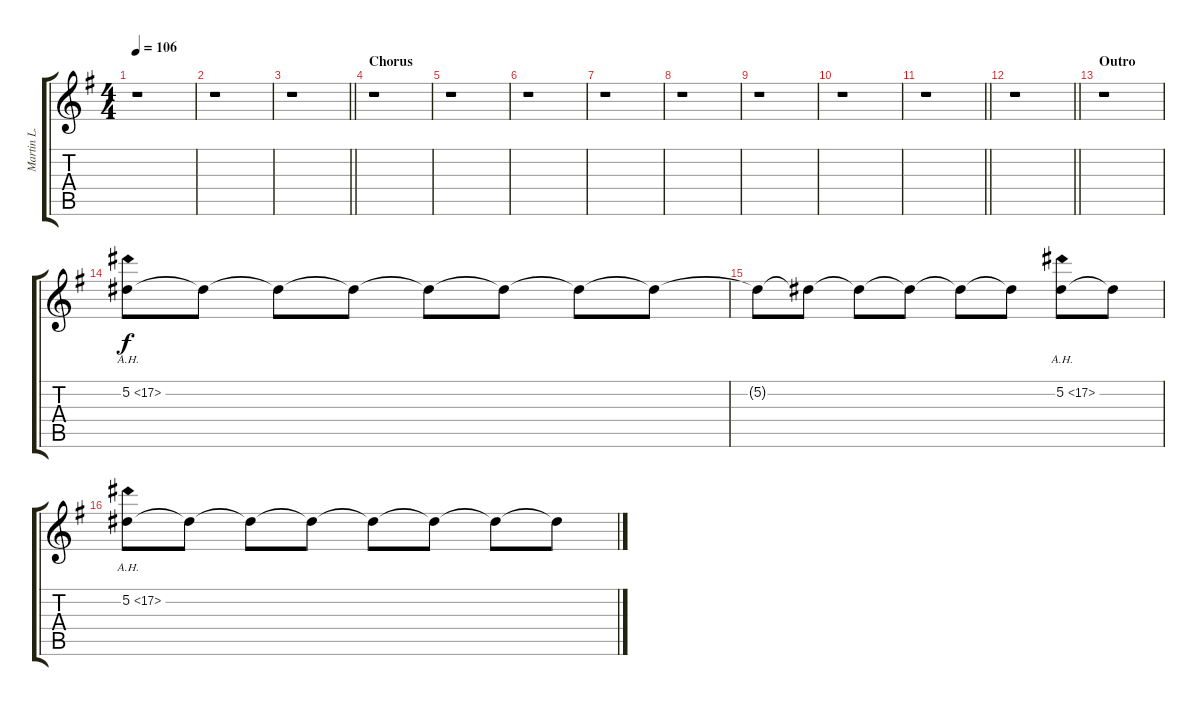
\track ("Martin L. Gore (Distored)" "Martin L. ") {instrument distortionguitar}
\staff {score tabs}
\tuning (Eb4 Bb3 Gb3 Db3 Ab2 Eb2) {hide}
\ts (4 4)
\tempo 106
\clef g2
\ks g
r.1{dy f} |
r.1 |
\barLineRight lightlight
r.1 |
\section ("" "Chorus")
r.1 |
r.1 |
r.1 |
r.1 |
r.1 |
r.1 |
r.1 |
\barLineRight lightlight
r.1 |
\barLineRight lightlight
r.1 |
\section ("" "Outro")
r.1 |
5.2{ah 12}.8{volume 6} 5.2{t}.8 5.2{t}.8 5.2{t}.8{volume 8} 5.2{t}.8 5.2{t}.8 5.2{t}.8{volume 12} 5.2{t}.8 |
5.2{t}.8 5.2{t}.8{volume 8} 5.2{t}.8 5.2{t}.8 5.2{t}.8{volume 10} 5.2{t}.8 5.2{ah 12}.8 5.2{t}.8 |
5.2{ah 12}.8 5.2{t}.8 5.2{t}.8 5.2{t}.8 5.2{t}.8 5.2{t}.8 5.2{t}.8 5.2{t}.8
